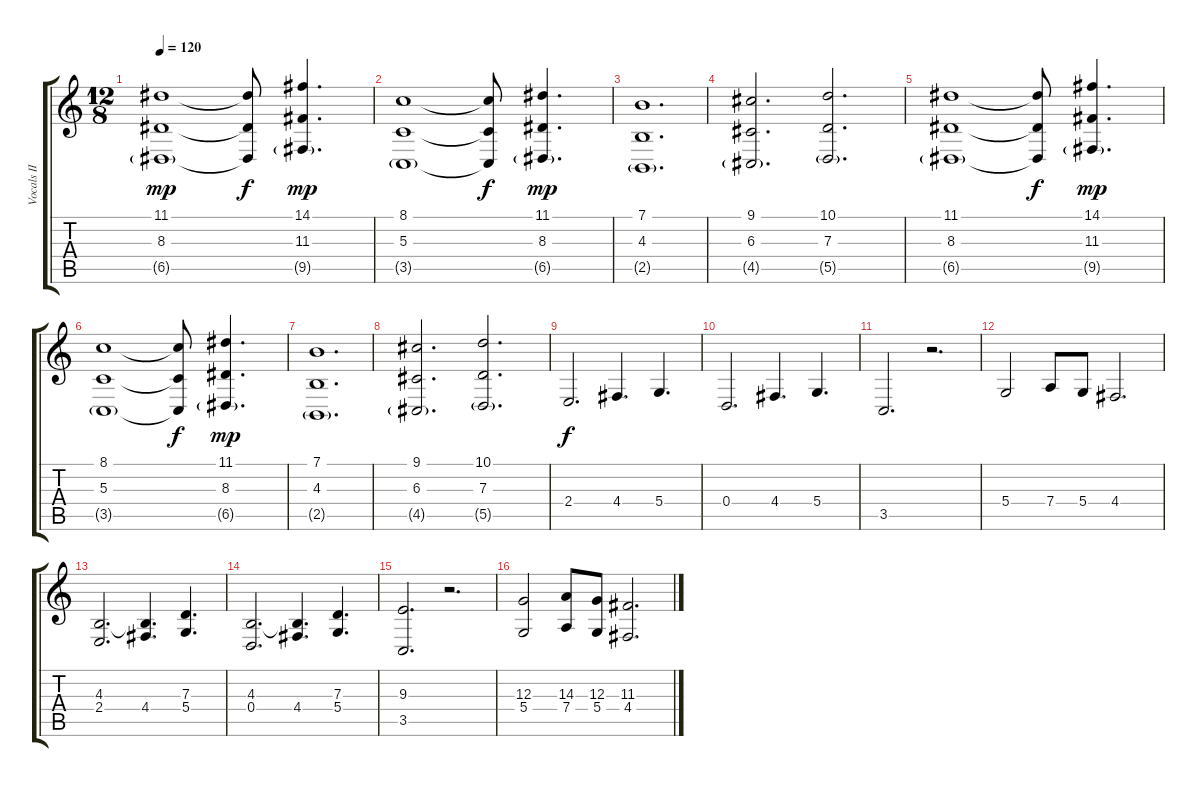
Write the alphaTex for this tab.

\track ("Vocals II" "Vocals II") {instrument englishhorn}
\staff {score tabs}
\tuning (E4 B3 G3 D3 A2 E2) {hide}
\ts (12 8)
\tempo 120
\clef g2
\ks c
(11.1 8.3 6.5{g}).1{dy mp} (11.1{t} 8.3{t} 6.5{t}).8{dy f} (14.1 11.3 9.5{g}).4{d dy mp} |
(8.1 5.3 3.5{g}).1 (8.1{t} 5.3{t} 3.5{t}).8{dy f} (11.1 8.3 6.5{g}).4{d dy mp} |
(7.1 4.3 2.5{g}).1{d} |
(9.1 6.3 4.5{g}).2{d} (10.1 7.3 5.5{g}).2{d} |
(11.1 8.3 6.5{g}).1 (11.1{t} 8.3{t} 6.5{t}).8{dy f} (14.1 11.3 9.5{g}).4{d dy mp} |
(8.1 5.3 3.5{g}).1 (8.1{t} 5.3{t} 3.5{t}).8{dy f} (11.1 8.3 6.5{g}).4{d dy mp} |
(7.1 4.3 2.5{g}).1{d} |
(9.1 6.3 4.5{g}).2{d} (10.1 7.3 5.5{g}).2{d} |
2.4.2{d dy f} 4.4.4{d} 5.4.4{d} |
0.4.2{d} 4.4.4{d} 5.4.4{d} |
3.5.2{d} r.2{d} |
5.4.2 7.4.8 5.4.8 4.4.2{d} |
(4.3 2.4).2{d} (4.3{t} 4.4).4{d} (7.3 5.4).4{d} |
(4.3 0.4).2{d} (4.3{t} 4.4).4{d} (7.3 5.4).4{d} |
(9.3 3.5).2{d} r.2{d} |
(12.3 5.4).2 (14.3 7.4).8 (12.3 5.4).8 (11.3 4.4).2{d}
